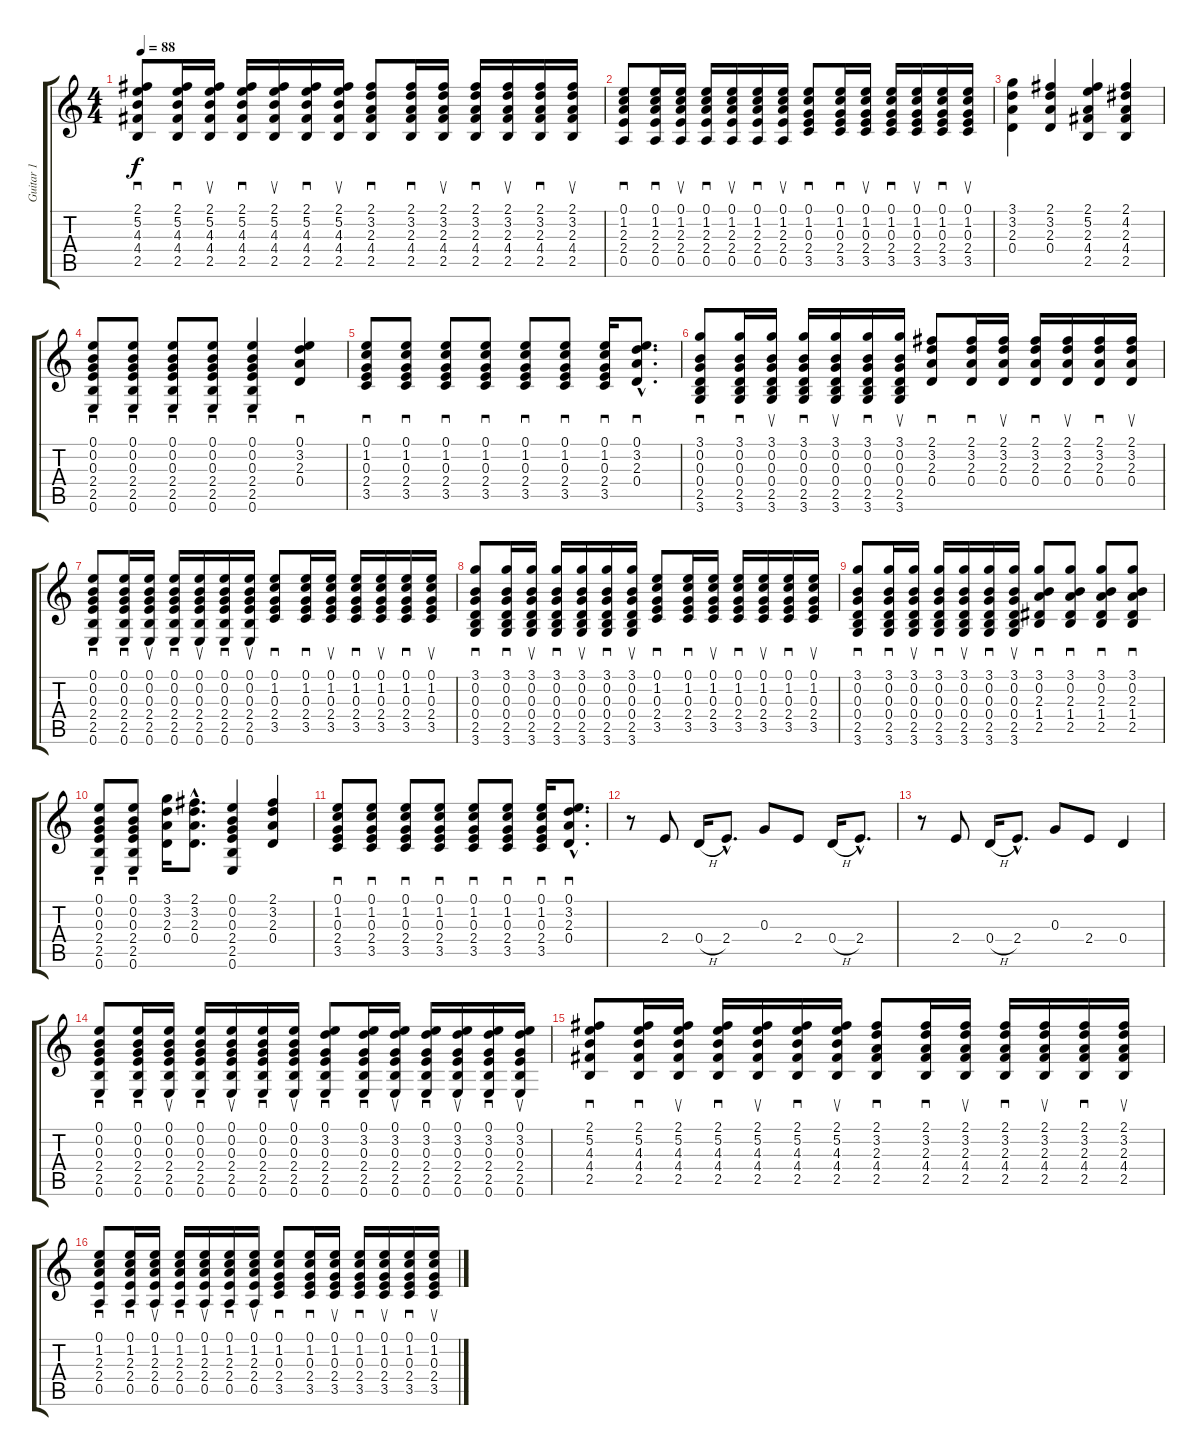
\track ("Guitar 1" "Guitar 1") {instrument acousticguitarsteel}
\staff {score tabs}
\tuning (E4 B3 G3 D3 A2 E2) {hide}
\ts (4 4)
\tempo 88
\clef g2
\ks c
(2.1 5.2 4.3 4.4 2.5).8{sd dy f} (2.1 5.2 4.3 4.4 2.5).16{sd} (2.1 5.2 4.3 4.4 2.5).16{su} (2.1 5.2 4.3 4.4 2.5).16{sd} (2.1 5.2 4.3 4.4 2.5).16{su} (2.1 5.2 4.3 4.4 2.5).16{sd} (2.1 5.2 4.3 4.4 2.5).16{su} (2.1 3.2 2.3 4.4 2.5).8{sd} (2.1 3.2 2.3 4.4 2.5).16{sd} (2.1 3.2 2.3 4.4 2.5).16{su} (2.1 3.2 2.3 4.4 2.5).16{sd} (2.1 3.2 2.3 4.4 2.5).16{su} (2.1 3.2 2.3 4.4 2.5).16{sd} (2.1 3.2 2.3 4.4 2.5).16{su} |
(0.1 1.2 2.3 2.4 0.5).8{sd} (0.1 1.2 2.3 2.4 0.5).16{sd} (0.1 1.2 2.3 2.4 0.5).16{su} (0.1 1.2 2.3 2.4 0.5).16{sd} (0.1 1.2 2.3 2.4 0.5).16{su} (0.1 1.2 2.3 2.4 0.5).16{sd} (0.1 1.2 2.3 2.4 0.5).16{su} (0.1 1.2 0.3 2.4 3.5).8{sd} (0.1 1.2 0.3 2.4 3.5).16{sd} (0.1 1.2 0.3 2.4 3.5).16{su} (0.1 1.2 0.3 2.4 3.5).16{sd} (0.1 1.2 0.3 2.4 3.5).16{su} (0.1 1.2 0.3 2.4 3.5).16{sd} (0.1 1.2 0.3 2.4 3.5).16{su} |
(3.1 3.2 2.3 0.4).4 (2.1 3.2 2.3 0.4).4 (2.1 5.2 2.3 4.4 2.5).4 (2.1 4.2 2.3 4.4 2.5).4 |
(0.1 0.2 0.3 2.4 2.5 0.6).8{sd} (0.1 0.2 0.3 2.4 2.5 0.6).8{sd} (0.1 0.2 0.3 2.4 2.5 0.6).8{sd} (0.1 0.2 0.3 2.4 2.5 0.6).8{sd} (0.1 0.2 0.3 2.4 2.5 0.6).4{sd} (0.1 3.2 2.3 0.4).4{sd} |
(0.1 1.2 0.3 2.4 3.5).8{sd} (0.1 1.2 0.3 2.4 3.5).8{sd} (0.1 1.2 0.3 2.4 3.5).8{sd} (0.1 1.2 0.3 2.4 3.5).8{sd} (0.1 1.2 0.3 2.4 3.5).8{sd} (0.1 1.2 0.3 2.4 3.5).8{sd} (0.1 1.2 0.3 2.4 3.5).16{sd} (0.1{hac} 3.2{hac} 2.3{hac} 0.4{hac}).8{d sd} |
(3.1 0.2 0.3 0.4 2.5 3.6).8{sd} (3.1 0.2 0.3 0.4 2.5 3.6).16{sd} (3.1 0.2 0.3 0.4 2.5 3.6).16{su} (3.1 0.2 0.3 0.4 2.5 3.6).16{sd} (3.1 0.2 0.3 0.4 2.5 3.6).16{su} (3.1 0.2 0.3 0.4 2.5 3.6).16{sd} (3.1 0.2 0.3 0.4 2.5 3.6).16{su} (2.1 3.2 2.3 0.4).8{sd} (2.1 3.2 2.3 0.4).16{sd} (2.1 3.2 2.3 0.4).16{su} (2.1 3.2 2.3 0.4).16{sd} (2.1 3.2 2.3 0.4).16{su} (2.1 3.2 2.3 0.4).16{sd} (2.1 3.2 2.3 0.4).16{su} |
(0.1 0.2 0.3 2.4 2.5 0.6).8{sd} (0.1 0.2 0.3 2.4 2.5 0.6).16{sd} (0.1 0.2 0.3 2.4 2.5 0.6).16{su} (0.1 0.2 0.3 2.4 2.5 0.6).16{sd} (0.1 0.2 0.3 2.4 2.5 0.6).16{su} (0.1 0.2 0.3 2.4 2.5 0.6).16{sd} (0.1 0.2 0.3 2.4 2.5 0.6).16{su} (0.1 1.2 0.3 2.4 3.5).8{sd} (0.1 1.2 0.3 2.4 3.5).16{sd} (0.1 1.2 0.3 2.4 3.5).16{su} (0.1 1.2 0.3 2.4 3.5).16{sd} (0.1 1.2 0.3 2.4 3.5).16{su} (0.1 1.2 0.3 2.4 3.5).16{sd} (0.1 1.2 0.3 2.4 3.5).16{su} |
(3.1 0.2 0.3 0.4 2.5 3.6).8{sd} (3.1 0.2 0.3 0.4 2.5 3.6).16{sd} (3.1 0.2 0.3 0.4 2.5 3.6).16{su} (3.1 0.2 0.3 0.4 2.5 3.6).16{sd} (3.1 0.2 0.3 0.4 2.5 3.6).16{su} (3.1 0.2 0.3 0.4 2.5 3.6).16{sd} (3.1 0.2 0.3 0.4 2.5 3.6).16{su} (0.1 1.2 0.3 2.4 3.5).8{sd} (0.1 1.2 0.3 2.4 3.5).16{sd} (0.1 1.2 0.3 2.4 3.5).16{su} (0.1 1.2 0.3 2.4 3.5).16{sd} (0.1 1.2 0.3 2.4 3.5).16{su} (0.1 1.2 0.3 2.4 3.5).16{sd} (0.1 1.2 0.3 2.4 3.5).16{su} |
(3.1 0.2 0.3 0.4 2.5 3.6).8{sd} (3.1 0.2 0.3 0.4 2.5 3.6).16{sd} (3.1 0.2 0.3 0.4 2.5 3.6).16{su} (3.1 0.2 0.3 0.4 2.5 3.6).16{sd} (3.1 0.2 0.3 0.4 2.5 3.6).16{su} (3.1 0.2 0.3 0.4 2.5 3.6).16{sd} (3.1 0.2 0.3 0.4 2.5 3.6).16{su} (3.1 0.2 2.3 1.4 2.5).8{sd} (3.1 0.2 2.3 1.4 2.5).8{sd} (3.1 0.2 2.3 1.4 2.5).8{sd} (3.1 0.2 2.3 1.4 2.5).8{sd} |
(0.1 0.2 0.3 2.4 2.5 0.6).8{sd} (0.1 0.2 0.3 2.4 2.5 0.6).8{sd} (3.1 3.2 2.3 0.4).16 (2.1{hac} 3.2{hac} 2.3{hac} 0.4{hac}).8{d} (0.1 0.2 0.3 2.4 2.5 0.6).4 (2.1 3.2 2.3 0.4).4 |
(0.1 1.2 0.3 2.4 3.5).8{sd} (0.1 1.2 0.3 2.4 3.5).8{sd} (0.1 1.2 0.3 2.4 3.5).8{sd} (0.1 1.2 0.3 2.4 3.5).8{sd} (0.1 1.2 0.3 2.4 3.5).8{sd} (0.1 1.2 0.3 2.4 3.5).8{sd} (0.1 1.2 0.3 2.4 3.5).16{sd} (0.1{hac} 3.2{hac} 2.3{hac} 0.4{hac}).8{d sd} |
r.8 2.4.8 0.4{h}.16 2.4{hac}.8{d} 0.3.8 2.4.8 0.4{h}.16 2.4{hac}.8{d} |
r.8 2.4.8 0.4{h}.16 2.4{hac}.8{d} 0.3.8 2.4.8 0.4.4 |
(0.1 0.2 0.3 2.4 2.5 0.6).8{sd} (0.1 0.2 0.3 2.4 2.5 0.6).16{sd} (0.1 0.2 0.3 2.4 2.5 0.6).16{su} (0.1 0.2 0.3 2.4 2.5 0.6).16{sd} (0.1 0.2 0.3 2.4 2.5 0.6).16{su} (0.1 0.2 0.3 2.4 2.5 0.6).16{sd} (0.1 0.2 0.3 2.4 2.5 0.6).16{su} (0.1 3.2 0.3 2.4 2.5 0.6).8{sd} (0.1 3.2 0.3 2.4 2.5 0.6).16{sd} (0.1 3.2 0.3 2.4 2.5 0.6).16{su} (0.1 3.2 0.3 2.4 2.5 0.6).16{sd} (0.1 3.2 0.3 2.4 2.5 0.6).16{su} (0.1 3.2 0.3 2.4 2.5 0.6).16{sd} (0.1 3.2 0.3 2.4 2.5 0.6).16{su} |
(2.1 5.2 4.3 4.4 2.5).8{sd} (2.1 5.2 4.3 4.4 2.5).16{sd} (2.1 5.2 4.3 4.4 2.5).16{su} (2.1 5.2 4.3 4.4 2.5).16{sd} (2.1 5.2 4.3 4.4 2.5).16{su} (2.1 5.2 4.3 4.4 2.5).16{sd} (2.1 5.2 4.3 4.4 2.5).16{su} (2.1 3.2 2.3 4.4 2.5).8{sd} (2.1 3.2 2.3 4.4 2.5).16{sd} (2.1 3.2 2.3 4.4 2.5).16{su} (2.1 3.2 2.3 4.4 2.5).16{sd} (2.1 3.2 2.3 4.4 2.5).16{su} (2.1 3.2 2.3 4.4 2.5).16{sd} (2.1 3.2 2.3 4.4 2.5).16{su} |
(0.1 1.2 2.3 2.4 0.5).8{sd} (0.1 1.2 2.3 2.4 0.5).16{sd} (0.1 1.2 2.3 2.4 0.5).16{su} (0.1 1.2 2.3 2.4 0.5).16{sd} (0.1 1.2 2.3 2.4 0.5).16{su} (0.1 1.2 2.3 2.4 0.5).16{sd} (0.1 1.2 2.3 2.4 0.5).16{su} (0.1 1.2 0.3 2.4 3.5).8{sd} (0.1 1.2 0.3 2.4 3.5).16{sd} (0.1 1.2 0.3 2.4 3.5).16{su} (0.1 1.2 0.3 2.4 3.5).16{sd} (0.1 1.2 0.3 2.4 3.5).16{su} (0.1 1.2 0.3 2.4 3.5).16{sd} (0.1 1.2 0.3 2.4 3.5).16{su}
